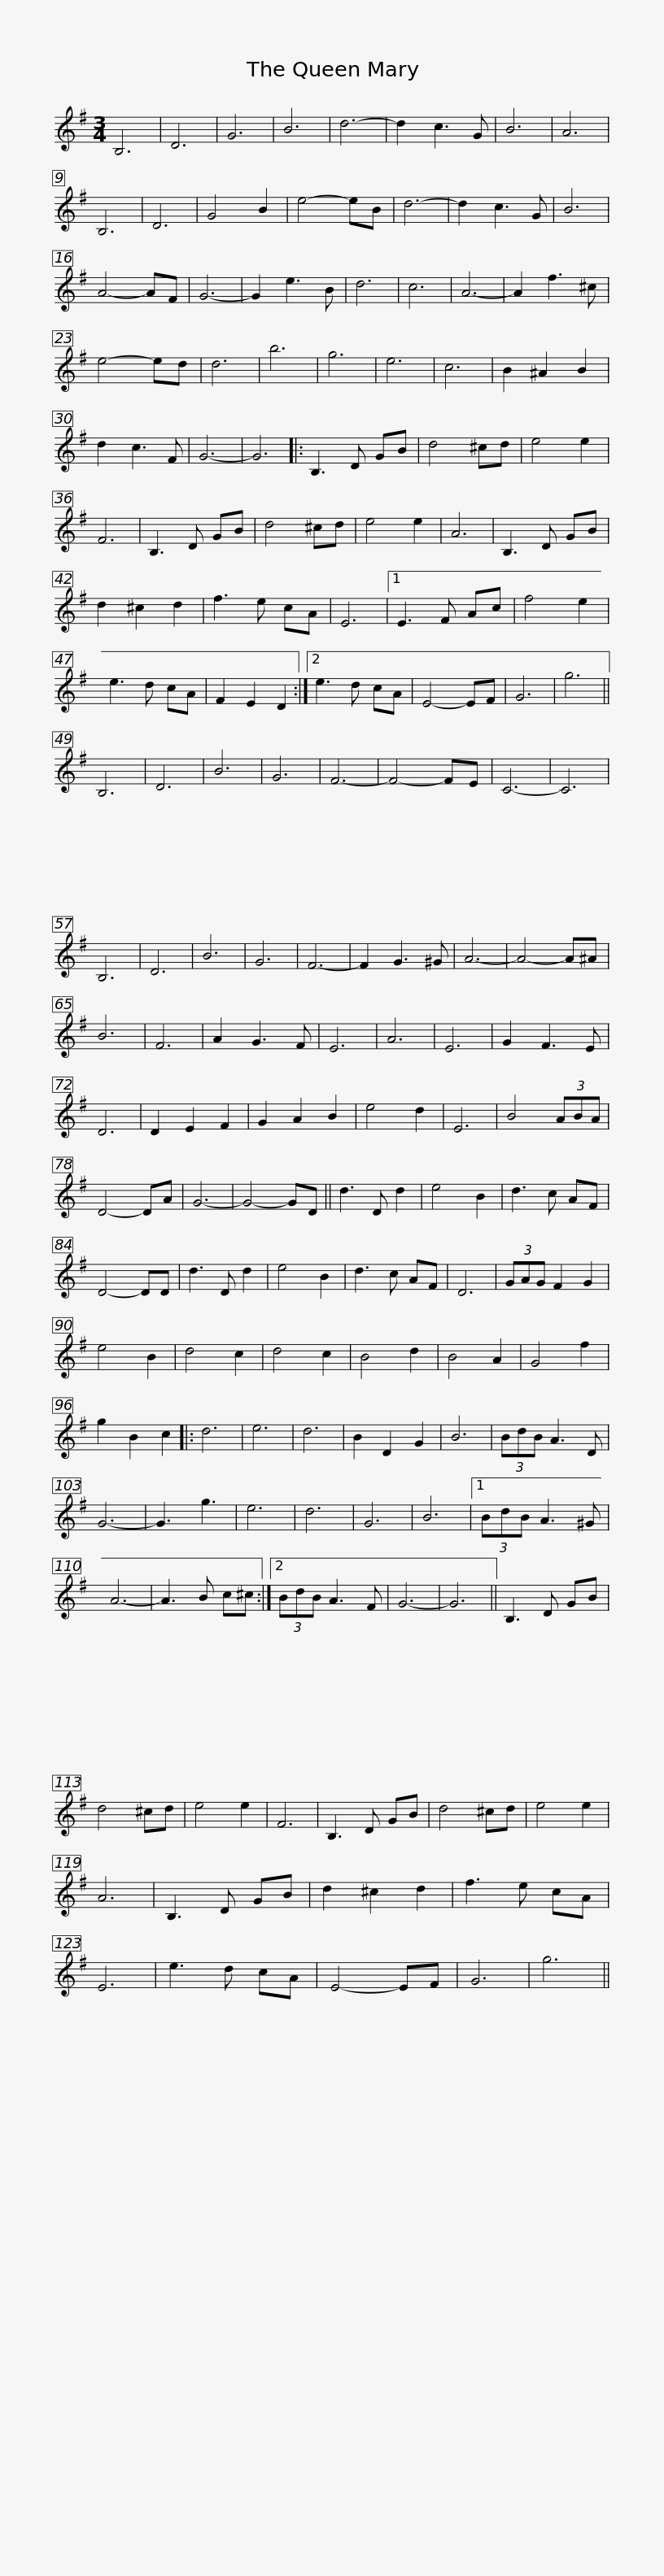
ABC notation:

X:1
L:1/8
M:3/4
I:linebreak $
K:G
V:1 treble
V:1
 B,6 | D6 | G6 | B6 | d6- | %5
 d2 c3 G | B6 | A6 | B,6 | D6 | %10
 G4 B2 | e4- eB | d6- | d2 c3 G | B6 |$ %15
 A4- AF | G6- | G2 e3 B | d6 | c6 | %20
 A6- | A2 f3 ^c | e4- ed | d6 | b6 | %25
 g6 | e6 | c6 | B2 ^A2 B2 |$ d2 c3 F | %30
 G6- | G6 |: B,3 D GB | d4 ^cd | e4 e2 | %35
 F6 | B,3 D GB | d4 ^cd | e4 e2 | A6 | %40
 B,3 D GB |$ d2 ^c2 d2 | f3 e cA | E6 |1 E3 F Ac | %45
 f4 e2 | e3 d cA | F2 E2 D2 :|2 e3 d cA | E4- EF | %50
 G6 | g6 || B,6 | D6 |$ B6 | %55
 G6 | F6- | F4- FE | C6- | C6 | %60
 B,6 | D6 | B6 | G6 | F6- | %65
 F2 G3 ^G | A6- | A4- A^A | B6 | F6 |$ %70
 A2 G3 F | E6 | A6 | E6 | G2 F3 E | %75
 D6 | D2 E2 F2 | G2 A2 B2 | e4 d2 | E6 | %80
 B4 (3ABA | D4- DA | G6- | G4- GD ||$ d3 D d2 | %85
 e4 B2 | d3 c AF | D4- DD | d3 D d2 | e4 B2 | %90
 d3 c AF | D6 | (3GAG F2 G2 | e4 B2 | d4 c2 | %95
 d4 c2 | B4 d2 |$ B4 A2 | G4 f2 | g2 B2 c2 |: %100
 d6 | e6 | d6 | B2 D2 G2 | B6 | %105
 (3BdB A3 D | G6- | G3 g3 | e6 | d6 | %110
 G6 | B6 |1$ (3BdB A3 ^G | A6- | A3 B c^c :|2 %115
 (3BdB A3 F | G6- | G6 || B,3 D GB | d4 ^cd | %120
 e4 e2 | F6 |$ B,3 D GB | d4 ^cd | e4 e2 | %125
 A6 | B,3 D GB | d2 ^c2 d2 | f3 e cA | E6 | %130
 e3 d cA | E4- EF | G6 | g6 || %134
